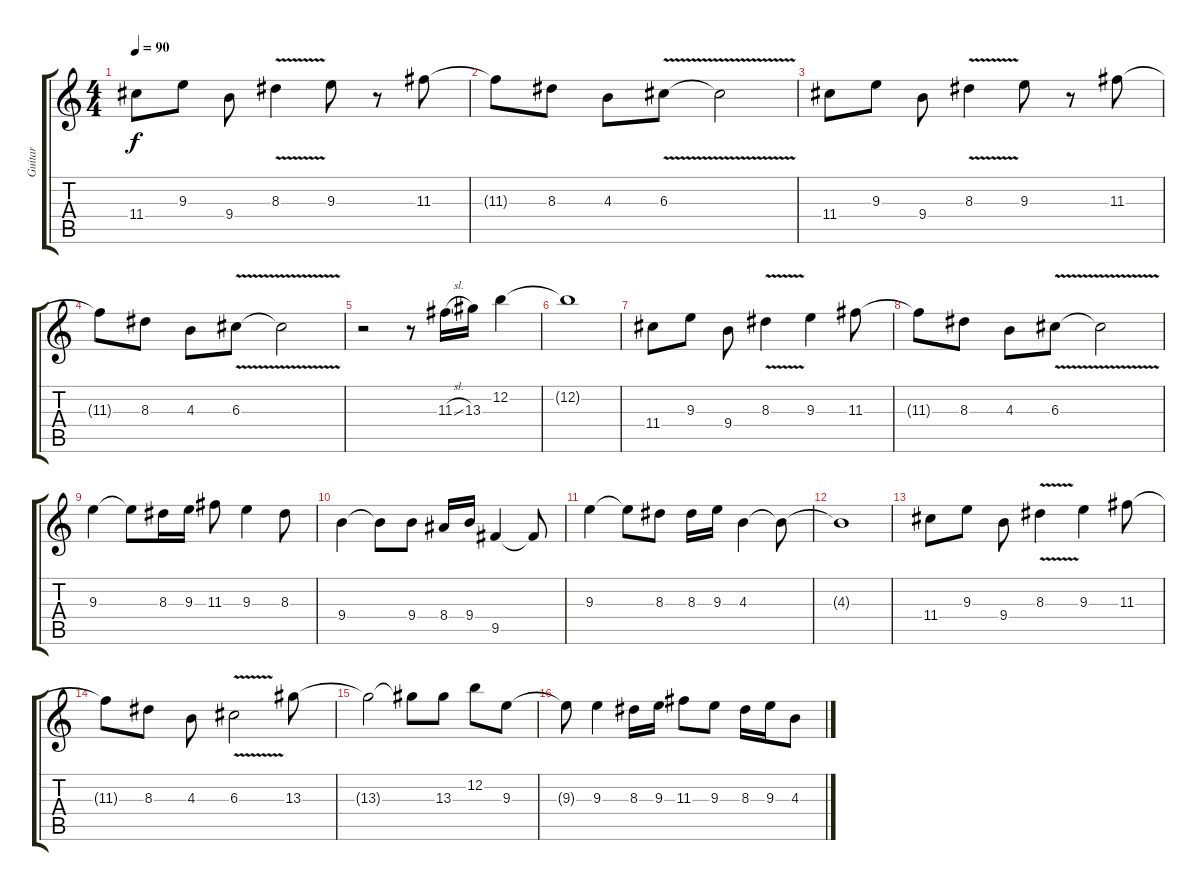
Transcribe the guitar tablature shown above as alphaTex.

\track ("Guitar" "Guitar") {instrument acousticguitarnylon}
\staff {score tabs}
\tuning (E4 B3 G3 D3 A2 E2) {hide}
\ts (4 4)
\tempo 90
\clef g2
\ks c
11.4.8{dy f} 9.3.8 9.4.8 8.3{v}.4 9.3.8 r.8 11.3.8 |
11.3{t}.8 8.3.8 4.3.8 6.3{v}.8 6.3{t}.2 |
11.4.8 9.3.8 9.4.8 8.3{v}.4 9.3.8 r.8 11.3.8 |
11.3{t}.8 8.3.8 4.3.8 6.3{v}.8 6.3{t}.2 |
r.2 r.8 11.3{sl}.16 13.3.16 12.2.4 |
12.2{t}.1 |
11.4.8 9.3.8 9.4.8 8.3{v}.4 9.3.4 11.3.8 |
11.3{t}.8 8.3.8 4.3.8 6.3{v}.8 6.3{t}.2 |
9.3.4 9.3{t}.8 8.3.16 9.3.16 11.3.8 9.3.4 8.3.8 |
9.4.4 9.4{t}.8 9.4.8 8.4.16 9.4.16 9.5.4 9.5{t}.8 |
9.3.4 9.3{t}.8 8.3.8 8.3.16 9.3.16 4.3.4 4.3{t}.8 |
4.3{t}.1 |
11.4.8 9.3.8 9.4.8 8.3{v}.4 9.3.4 11.3.8 |
11.3{t}.8 8.3.8 4.3.8 6.3{v}.2 13.3.8 |
13.3{t}.2 13.3{t}.8 13.3.8 12.2.8 9.3.8 |
9.3{t}.8 9.3.4 8.3.16 9.3.16 11.3.8 9.3.8 8.3.16 9.3.16 4.3.8
